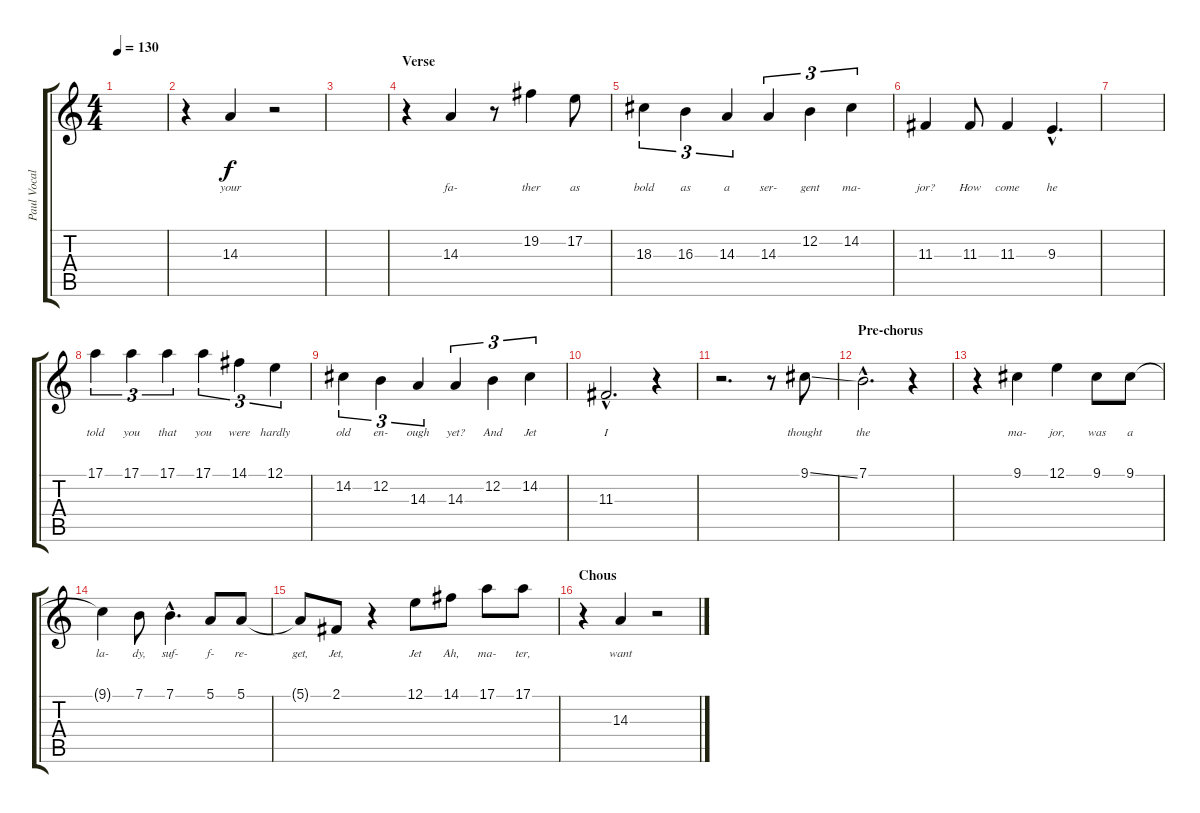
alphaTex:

\track ("Paul Vocal" "Paul Vocal") {instrument tenorsax}
\staff {score tabs}
\tuning (E4 B3 G3 D3 A2 E2) {hide}
\ts (4 4)
\tempo 130
\clef g2
\ks c
|
r.4 14.3.4{lyrics (0 "your") lyrics (1 "") lyrics (2 "") lyrics (3 "") lyrics (4 "")} r.2 |
|
\section ("" "Verse")
r.4 14.3.4{lyrics (0 "fa-") lyrics (1 "") lyrics (2 "") lyrics (3 "") lyrics (4 "")} r.8 19.2.4{lyrics (0 "ther") lyrics (1 "") lyrics (2 "") lyrics (3 "") lyrics (4 "")} 17.2.8{lyrics (0 "as") lyrics (1 "") lyrics (2 "") lyrics (3 "") lyrics (4 "")} |
18.3.4{tu (3 2) lyrics (0 "bold") lyrics (1 "") lyrics (2 "") lyrics (3 "") lyrics (4 "")} 16.3.4{tu (3 2) lyrics (0 "as") lyrics (1 "") lyrics (2 "") lyrics (3 "") lyrics (4 "")} 14.3.4{tu (3 2) lyrics (0 "a") lyrics (1 "") lyrics (2 "") lyrics (3 "") lyrics (4 "")} 14.3.4{tu (3 2) lyrics (0 "ser-") lyrics (1 "") lyrics (2 "") lyrics (3 "") lyrics (4 "")} 12.2.4{tu (3 2) lyrics (0 "gent") lyrics (1 "") lyrics (2 "") lyrics (3 "") lyrics (4 "")} 14.2.4{tu (3 2) lyrics (0 "ma-") lyrics (1 "") lyrics (2 "") lyrics (3 "") lyrics (4 "")} |
11.3.4{lyrics (0 "jor?") lyrics (1 "") lyrics (2 "") lyrics (3 "") lyrics (4 "")} 11.3.8{lyrics (0 "How") lyrics (1 "") lyrics (2 "") lyrics (3 "") lyrics (4 "")} 11.3.4{lyrics (0 "come") lyrics (1 "") lyrics (2 "") lyrics (3 "") lyrics (4 "")} 9.3{hac}.4{d lyrics (0 "he") lyrics (1 "") lyrics (2 "") lyrics (3 "") lyrics (4 "")} |
|
17.1.4{tu (3 2) lyrics (0 "told") lyrics (1 "") lyrics (2 "") lyrics (3 "") lyrics (4 "")} 17.1.4{tu (3 2) lyrics (0 "you") lyrics (1 "") lyrics (2 "") lyrics (3 "") lyrics (4 "")} 17.1.4{tu (3 2) lyrics (0 "that") lyrics (1 "") lyrics (2 "") lyrics (3 "") lyrics (4 "")} 17.1.4{tu (3 2) lyrics (0 "you") lyrics (1 "") lyrics (2 "") lyrics (3 "") lyrics (4 "")} 14.1.4{tu (3 2) lyrics (0 "were") lyrics (1 "") lyrics (2 "") lyrics (3 "") lyrics (4 "")} 12.1.4{tu (3 2) lyrics (0 "hardly") lyrics (1 "") lyrics (2 "") lyrics (3 "") lyrics (4 "")} |
14.2.4{tu (3 2) lyrics (0 "old") lyrics (1 "") lyrics (2 "") lyrics (3 "") lyrics (4 "")} 12.2.4{tu (3 2) lyrics (0 "en-") lyrics (1 "") lyrics (2 "") lyrics (3 "") lyrics (4 "")} 14.3.4{tu (3 2) lyrics (0 "ough") lyrics (1 "") lyrics (2 "") lyrics (3 "") lyrics (4 "")} 14.3.4{tu (3 2) lyrics (0 "yet?") lyrics (1 "") lyrics (2 "") lyrics (3 "") lyrics (4 "")} 12.2.4{tu (3 2) lyrics (0 "And") lyrics (1 "") lyrics (2 "") lyrics (3 "") lyrics (4 "")} 14.2.4{tu (3 2) lyrics (0 "Jet") lyrics (1 "") lyrics (2 "") lyrics (3 "") lyrics (4 "")} |
11.3{hac}.2{d lyrics (0 "I") lyrics (1 "") lyrics (2 "") lyrics (3 "") lyrics (4 "")} r.4 |
r.2{d} r.8 9.1{ss}.8{lyrics (0 "thought") lyrics (1 "") lyrics (2 "") lyrics (3 "") lyrics (4 "")} |
\section ("" "Pre-chorus")
7.1{hac}.2{d lyrics (0 "the") lyrics (1 "") lyrics (2 "") lyrics (3 "") lyrics (4 "")} r.4 |
r.4 9.1.4{lyrics (0 "ma-") lyrics (1 "") lyrics (2 "") lyrics (3 "") lyrics (4 "")} 12.1.4{lyrics (0 "jor,") lyrics (1 "") lyrics (2 "") lyrics (3 "") lyrics (4 "")} 9.1.8{lyrics (0 "was") lyrics (1 "") lyrics (2 "") lyrics (3 "") lyrics (4 "")} 9.1.8{lyrics (0 "a") lyrics (1 "") lyrics (2 "") lyrics (3 "") lyrics (4 "")} |
9.1{t}.4{lyrics (0 "la-") lyrics (1 "") lyrics (2 "") lyrics (3 "") lyrics (4 "")} 7.1.8{lyrics (0 "dy,") lyrics (1 "") lyrics (2 "") lyrics (3 "") lyrics (4 "")} 7.1{hac}.4{d lyrics (0 "suf-") lyrics (1 "") lyrics (2 "") lyrics (3 "") lyrics (4 "")} 5.1.8{lyrics (0 "f-") lyrics (1 "") lyrics (2 "") lyrics (3 "") lyrics (4 "")} 5.1.8{lyrics (0 "re-") lyrics (1 "") lyrics (2 "") lyrics (3 "") lyrics (4 "")} |
5.1{t}.8{lyrics (0 "get,") lyrics (1 "") lyrics (2 "") lyrics (3 "") lyrics (4 "")} 2.1.8{lyrics (0 "Jet,") lyrics (1 "") lyrics (2 "") lyrics (3 "") lyrics (4 "")} r.4 12.1.8{lyrics (0 "Jet") lyrics (1 "") lyrics (2 "") lyrics (3 "") lyrics (4 "")} 14.1.8{lyrics (0 "Ah,") lyrics (1 "") lyrics (2 "") lyrics (3 "") lyrics (4 "")} 17.1.8{lyrics (0 "ma-") lyrics (1 "") lyrics (2 "") lyrics (3 "") lyrics (4 "")} 17.1.8{lyrics (0 "ter,") lyrics (1 "") lyrics (2 "") lyrics (3 "") lyrics (4 "")} |
\section ("" "Chous")
r.4 14.3.4{lyrics (0 "want") lyrics (1 "") lyrics (2 "") lyrics (3 "") lyrics (4 "")} r.2
